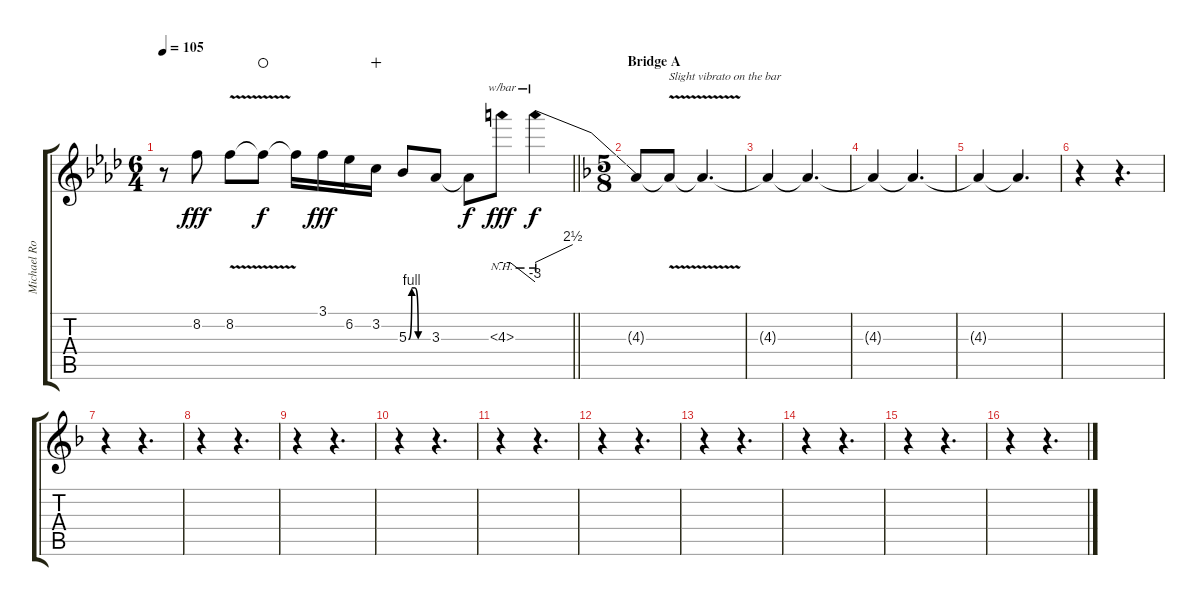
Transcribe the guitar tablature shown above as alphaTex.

\track ("Michael Romeo Solo Gtr." "Michael Ro") {instrument overdrivenguitar}
\staff {score tabs}
\tuning (D4 A3 F3 C3 G2 D2) {hide}
\ts (6 4)
\tempo 105
\clef g2
\barLineRight lightlight
\ks fminor
r.8{dy fff} 8.2.8 8.2{v}.8 8.2{t}.8{dy f waho} 8.2{t}.16 3.1.16{dy fff} 6.2.16 3.2.16{wahc} 5.3{be (custom 0 0 10 4 20 4 30 0 60 0)}.8 3.3.8 3.3{t}.8{dy f} 4.3{nh}.8{tbe (custom default 0 0 15 0 60 -12) dy fff} 4.3{nh t}.4{tbe (dive default 0 0 60 10) dy f} |
\ts (5 8)
\section ("" "Bridge A")
\ks dminor
4.3{t}.8 4.3{v t}.8{txt "Slight vibrato on the bar"} 4.3{t}.4{d} |
4.3{t}.4 4.3{t}.4{d} |
4.3{t}.4{volume 0} 4.3{t}.4{d} |
4.3{t}.4 4.3{t}.4{d} |
r.4 r.4{d} |
r.4 r.4{d} |
r.4 r.4{d} |
r.4 r.4{d} |
r.4 r.4{d} |
r.4 r.4{d} |
r.4 r.4{d} |
r.4 r.4{d} |
r.4 r.4{d} |
r.4 r.4{d} |
r.4 r.4{d}
